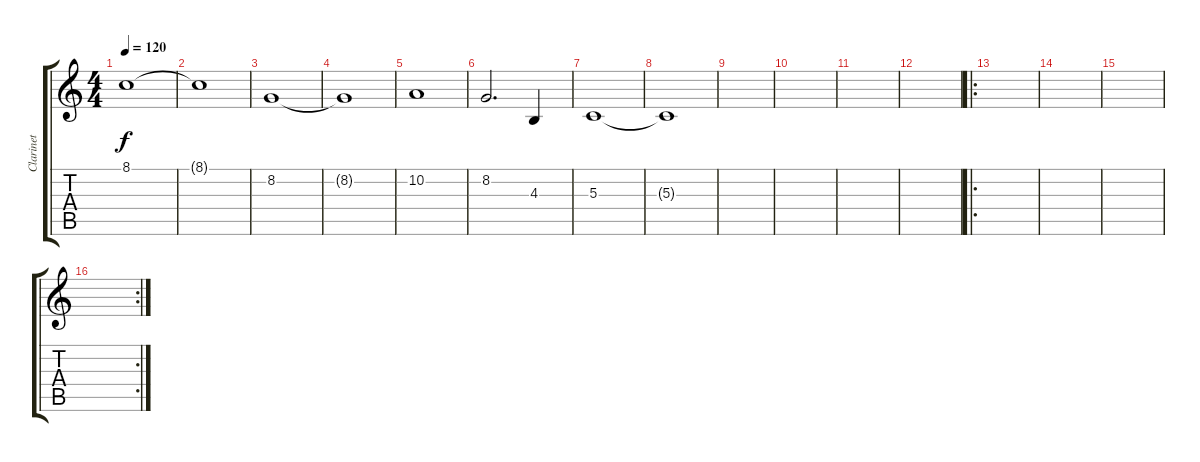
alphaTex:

\track ("Clarinet" "Clarinet") {instrument clarinet}
\staff {score tabs}
\tuning (E4 B3 G3 D3 A2 E2) {hide}
\ts (4 4)
\tempo 120
\clef g2
\ks c
8.1.1{dy f} |
8.1{t}.1 |
8.2.1 |
8.2{t}.1 |
10.2.1 |
8.2.2{d} 4.3.4 |
5.3.1 |
5.3{t}.1 |
|
|
|
|
\ro
|
|
|
\rc 2
